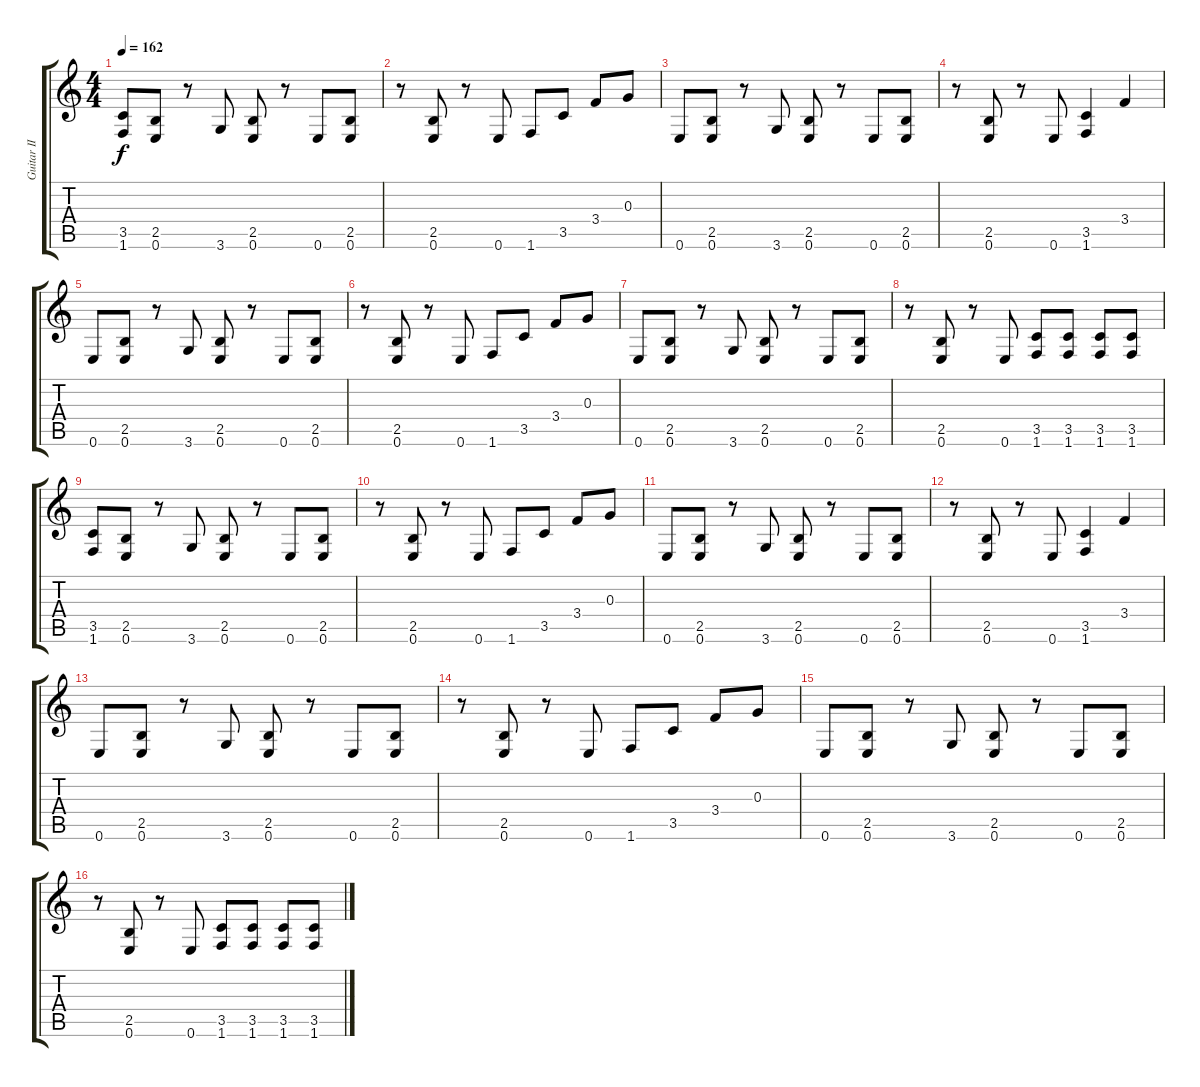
\track ("Guitar II" "Guitar II") {instrument distortionguitar}
\staff {score tabs}
\tuning (E4 B3 G3 D3 A2 E2) {hide}
\ts (4 4)
\tempo 162
\clef g2
\ks c
(3.5 1.6).8{dy f} (2.5 0.6).8 r.8 3.6.8 (2.5 0.6).8 r.8 0.6.8 (2.5 0.6).8 |
r.8 (2.5 0.6).8 r.8 0.6.8 1.6.8 3.5.8 3.4.8 0.3.8 |
0.6.8 (2.5 0.6).8 r.8 3.6.8 (2.5 0.6).8 r.8 0.6.8 (2.5 0.6).8 |
r.8 (2.5 0.6).8 r.8 0.6.8 (3.5 1.6).4 3.4.4 |
0.6.8 (2.5 0.6).8 r.8 3.6.8 (2.5 0.6).8 r.8 0.6.8 (2.5 0.6).8 |
r.8 (2.5 0.6).8 r.8 0.6.8 1.6.8 3.5.8 3.4.8 0.3.8 |
0.6.8 (2.5 0.6).8 r.8 3.6.8 (2.5 0.6).8 r.8 0.6.8 (2.5 0.6).8 |
r.8 (2.5 0.6).8 r.8 0.6.8 (3.5 1.6).8 (3.5 1.6).8 (3.5 1.6).8 (3.5 1.6).8 |
(3.5 1.6).8 (2.5 0.6).8 r.8 3.6.8 (2.5 0.6).8 r.8 0.6.8 (2.5 0.6).8 |
r.8 (2.5 0.6).8 r.8 0.6.8 1.6.8 3.5.8 3.4.8 0.3.8 |
0.6.8 (2.5 0.6).8 r.8 3.6.8 (2.5 0.6).8 r.8 0.6.8 (2.5 0.6).8 |
r.8 (2.5 0.6).8 r.8 0.6.8 (3.5 1.6).4 3.4.4 |
0.6.8 (2.5 0.6).8 r.8 3.6.8 (2.5 0.6).8 r.8 0.6.8 (2.5 0.6).8 |
r.8 (2.5 0.6).8 r.8 0.6.8 1.6.8 3.5.8 3.4.8 0.3.8 |
0.6.8 (2.5 0.6).8 r.8 3.6.8 (2.5 0.6).8 r.8 0.6.8 (2.5 0.6).8 |
r.8 (2.5 0.6).8 r.8 0.6.8 (3.5 1.6).8 (3.5 1.6).8 (3.5 1.6).8 (3.5 1.6).8
